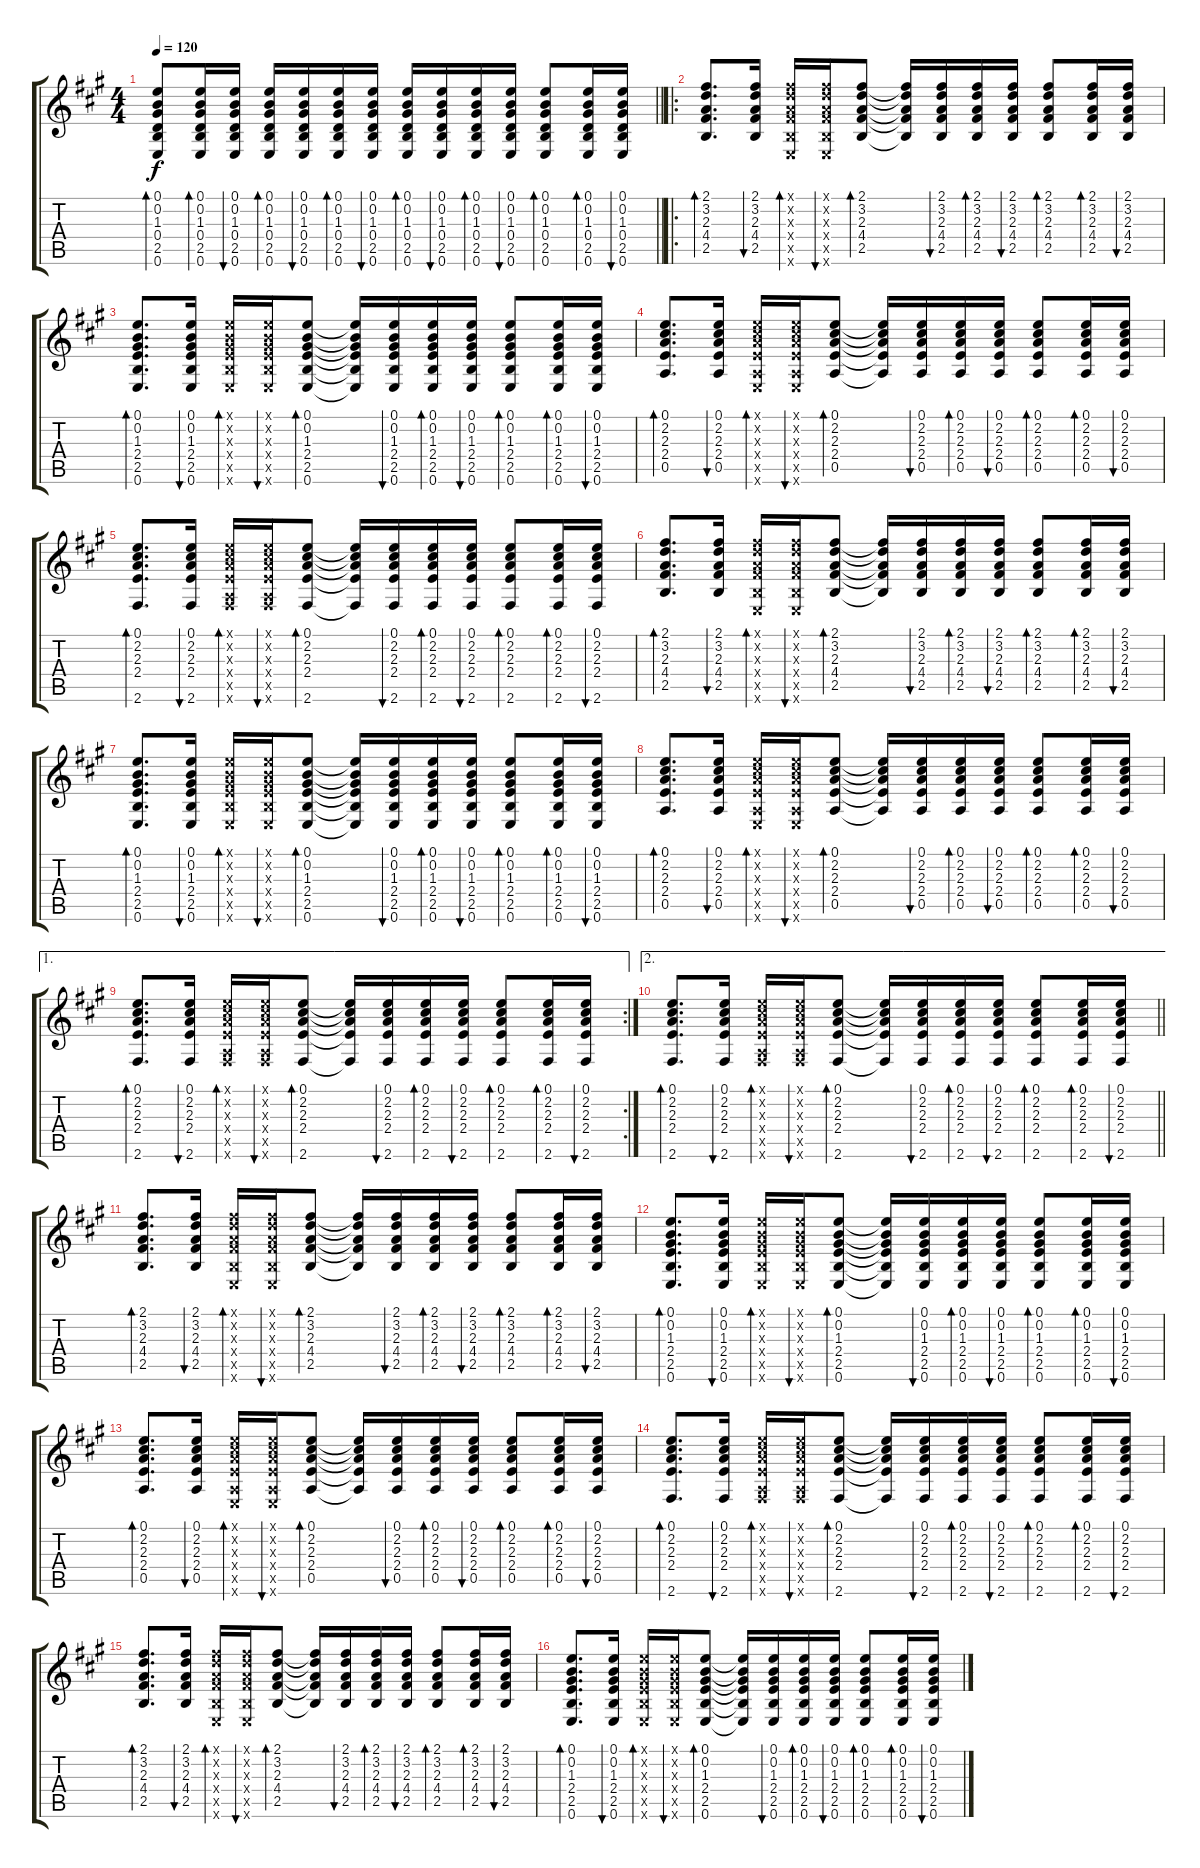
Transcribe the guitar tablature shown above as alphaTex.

\track "" {instrument acousticguitarsteel}
\staff {score tabs}
\tuning (E4 B3 G3 D3 A2 E2) {hide}
\ts (4 4)
\tempo 120
\clef g2
\barLineRight lightlight
\ks a
(0.1 0.2 1.3 0.4 2.5 0.6).8{bd 30 dy f} (0.1 0.2 1.3 0.4 2.5 0.6).16{bd 30} (0.1 0.2 1.3 0.4 2.5 0.6).16{bu 30} (0.1 0.2 1.3 0.4 2.5 0.6).16{bd 30} (0.1 0.2 1.3 0.4 2.5 0.6).16{bu 30} (0.1 0.2 1.3 0.4 2.5 0.6).16{bd 30} (0.1 0.2 1.3 0.4 2.5 0.6).16{bu 30} (0.1 0.2 1.3 0.4 2.5 0.6).16{bd 30} (0.1 0.2 1.3 0.4 2.5 0.6).16{bu 30} (0.1 0.2 1.3 0.4 2.5 0.6).16{bd 30} (0.1 0.2 1.3 0.4 2.5 0.6).16{bu 30} (0.1 0.2 1.3 0.4 2.5 0.6).8{bd 30} (0.1 0.2 1.3 0.4 2.5 0.6).16{bd 30} (0.1 0.2 1.3 0.4 2.5 0.6).16{bu 30} |
\ro
(2.1 3.2 2.3 4.4 2.5).8{d bd 30} (2.1 3.2 2.3 4.4 2.5).16{bu 30} (2.1{x} 3.2{x} 2.3{x} 4.4{x} 2.5{x} 0.6{x}).16{bd 30} (2.1{x} 3.2{x} 2.3{x} 4.4{x} 2.5{x} 0.6{x}).16{bu 30} (2.1 3.2 2.3 4.4 2.5).8{bd 30} (2.1{t} 3.2{t} 2.3{t} 4.4{t} 2.5{t}).16 (2.1 3.2 2.3 4.4 2.5).16{bu 30} (2.1 3.2 2.3 4.4 2.5).16{bd 30} (2.1 3.2 2.3 4.4 2.5).16{bu 30} (2.1 3.2 2.3 4.4 2.5).8{bd 30} (2.1 3.2 2.3 4.4 2.5).16{bd 30} (2.1 3.2 2.3 4.4 2.5).16{bu 30} |
(0.1 0.2 1.3 2.4 2.5 0.6).8{d bd 30} (0.1 0.2 1.3 2.4 2.5 0.6).16{bu 30} (0.1{x} 0.2{x} 1.3{x} 2.4{x} 2.5{x} 0.6{x}).16{bd 30} (0.1{x} 0.2{x} 1.3{x} 2.4{x} 2.5{x} 0.6{x}).16{bu 30} (0.1 0.2 1.3 2.4 2.5 0.6).8{bd 30} (0.1{t} 0.2{t} 1.3{t} 2.4{t} 2.5{t} 0.6{t}).16 (0.1 0.2 1.3 2.4 2.5 0.6).16{bu 30} (0.1 0.2 1.3 2.4 2.5 0.6).16{bd 30} (0.1 0.2 1.3 2.4 2.5 0.6).16{bu 30} (0.1 0.2 1.3 2.4 2.5 0.6).8{bd 30} (0.1 0.2 1.3 2.4 2.5 0.6).16{bd 30} (0.1 0.2 1.3 2.4 2.5 0.6).16{bu 30} |
(0.1 2.2 2.3 2.4 0.5).8{d bd 30} (0.1 2.2 2.3 2.4 0.5).16{bu 30} (0.1{x} 2.2{x} 2.3{x} 2.4{x} 0.5{x} 0.6{x}).16{bd 30} (0.1{x} 2.2{x} 2.3{x} 2.4{x} 0.5{x} 0.6{x}).16{bu 30} (0.1 2.2 2.3 2.4 0.5).8{bd 30} (0.1{t} 2.2{t} 2.3{t} 2.4{t} 0.5{t}).16 (0.1 2.2 2.3 2.4 0.5).16{bu 30} (0.1 2.2 2.3 2.4 0.5).16{bd 30} (0.1 2.2 2.3 2.4 0.5).16{bu 30} (0.1 2.2 2.3 2.4 0.5).8{bd 30} (0.1 2.2 2.3 2.4 0.5).16{bd 30} (0.1 2.2 2.3 2.4 0.5).16{bu 30} |
(0.1 2.2 2.3 2.4 2.6).8{d bd 30} (0.1 2.2 2.3 2.4 2.6).16{bu 30} (0.1{x} 2.2{x} 2.3{x} 2.4{x} 0.5{x} 2.6{x}).16{bd 30} (0.1{x} 2.2{x} 2.3{x} 2.4{x} 0.5{x} 2.6{x}).16{bu 30} (0.1 2.2 2.3 2.4 2.6).8{bd 30} (0.1{t} 2.2{t} 2.3{t} 2.4{t} 2.6{t}).16 (0.1 2.2 2.3 2.4 2.6).16{bu 30} (0.1 2.2 2.3 2.4 2.6).16{bd 30} (0.1 2.2 2.3 2.4 2.6).16{bu 30} (0.1 2.2 2.3 2.4 2.6).8{bd 30} (0.1 2.2 2.3 2.4 2.6).16{bd 30} (0.1 2.2 2.3 2.4 2.6).16{bu 30} |
(2.1 3.2 2.3 4.4 2.5).8{d bd 30} (2.1 3.2 2.3 4.4 2.5).16{bu 30} (2.1{x} 3.2{x} 2.3{x} 4.4{x} 2.5{x} 0.6{x}).16{bd 30} (2.1{x} 3.2{x} 2.3{x} 4.4{x} 2.5{x} 0.6{x}).16{bu 30} (2.1 3.2 2.3 4.4 2.5).8{bd 30} (2.1{t} 3.2{t} 2.3{t} 4.4{t} 2.5{t}).16 (2.1 3.2 2.3 4.4 2.5).16{bu 30} (2.1 3.2 2.3 4.4 2.5).16{bd 30} (2.1 3.2 2.3 4.4 2.5).16{bu 30} (2.1 3.2 2.3 4.4 2.5).8{bd 30} (2.1 3.2 2.3 4.4 2.5).16{bd 30} (2.1 3.2 2.3 4.4 2.5).16{bu 30} |
(0.1 0.2 1.3 2.4 2.5 0.6).8{d bd 30} (0.1 0.2 1.3 2.4 2.5 0.6).16{bu 30} (0.1{x} 0.2{x} 1.3{x} 2.4{x} 2.5{x} 0.6{x}).16{bd 30} (0.1{x} 0.2{x} 1.3{x} 2.4{x} 2.5{x} 0.6{x}).16{bu 30} (0.1 0.2 1.3 2.4 2.5 0.6).8{bd 30} (0.1{t} 0.2{t} 1.3{t} 2.4{t} 2.5{t} 0.6{t}).16 (0.1 0.2 1.3 2.4 2.5 0.6).16{bu 30} (0.1 0.2 1.3 2.4 2.5 0.6).16{bd 30} (0.1 0.2 1.3 2.4 2.5 0.6).16{bu 30} (0.1 0.2 1.3 2.4 2.5 0.6).8{bd 30} (0.1 0.2 1.3 2.4 2.5 0.6).16{bd 30} (0.1 0.2 1.3 2.4 2.5 0.6).16{bu 30} |
(0.1 2.2 2.3 2.4 0.5).8{d bd 30} (0.1 2.2 2.3 2.4 0.5).16{bu 30} (0.1{x} 2.2{x} 2.3{x} 2.4{x} 0.5{x} 0.6{x}).16{bd 30} (0.1{x} 2.2{x} 2.3{x} 2.4{x} 0.5{x} 0.6{x}).16{bu 30} (0.1 2.2 2.3 2.4 0.5).8{bd 30} (0.1{t} 2.2{t} 2.3{t} 2.4{t} 0.5{t}).16 (0.1 2.2 2.3 2.4 0.5).16{bu 30} (0.1 2.2 2.3 2.4 0.5).16{bd 30} (0.1 2.2 2.3 2.4 0.5).16{bu 30} (0.1 2.2 2.3 2.4 0.5).8{bd 30} (0.1 2.2 2.3 2.4 0.5).16{bd 30} (0.1 2.2 2.3 2.4 0.5).16{bu 30} |
\ae 1
\rc 2
(0.1 2.2 2.3 2.4 2.6).8{d bd 30} (0.1 2.2 2.3 2.4 2.6).16{bu 30} (0.1{x} 2.2{x} 2.3{x} 2.4{x} 0.5{x} 2.6{x}).16{bd 30} (0.1{x} 2.2{x} 2.3{x} 2.4{x} 0.5{x} 2.6{x}).16{bu 30} (0.1 2.2 2.3 2.4 2.6).8{bd 30} (0.1{t} 2.2{t} 2.3{t} 2.4{t} 2.6{t}).16 (0.1 2.2 2.3 2.4 2.6).16{bu 30} (0.1 2.2 2.3 2.4 2.6).16{bd 30} (0.1 2.2 2.3 2.4 2.6).16{bu 30} (0.1 2.2 2.3 2.4 2.6).8{bd 30} (0.1 2.2 2.3 2.4 2.6).16{bd 30} (0.1 2.2 2.3 2.4 2.6).16{bu 30} |
\ae 2
\barLineRight lightlight
(0.1 2.2 2.3 2.4 2.6).8{d bd 30} (0.1 2.2 2.3 2.4 2.6).16{bu 30} (0.1{x} 2.2{x} 2.3{x} 2.4{x} 0.5{x} 2.6{x}).16{bd 30} (0.1{x} 2.2{x} 2.3{x} 2.4{x} 0.5{x} 2.6{x}).16{bu 30} (0.1 2.2 2.3 2.4 2.6).8{bd 30} (0.1{t} 2.2{t} 2.3{t} 2.4{t} 2.6{t}).16 (0.1 2.2 2.3 2.4 2.6).16{bu 30} (0.1 2.2 2.3 2.4 2.6).16{bd 30} (0.1 2.2 2.3 2.4 2.6).16{bu 30} (0.1 2.2 2.3 2.4 2.6).8{bd 30} (0.1 2.2 2.3 2.4 2.6).16{bd 30} (0.1 2.2 2.3 2.4 2.6).16{bu 30} |
(2.1 3.2 2.3 4.4 2.5).8{d bd 30} (2.1 3.2 2.3 4.4 2.5).16{bu 30} (2.1{x} 3.2{x} 2.3{x} 4.4{x} 2.5{x} 0.6{x}).16{bd 30} (2.1{x} 3.2{x} 2.3{x} 4.4{x} 2.5{x} 0.6{x}).16{bu 30} (2.1 3.2 2.3 4.4 2.5).8{bd 30} (2.1{t} 3.2{t} 2.3{t} 4.4{t} 2.5{t}).16 (2.1 3.2 2.3 4.4 2.5).16{bu 30} (2.1 3.2 2.3 4.4 2.5).16{bd 30} (2.1 3.2 2.3 4.4 2.5).16{bu 30} (2.1 3.2 2.3 4.4 2.5).8{bd 30} (2.1 3.2 2.3 4.4 2.5).16{bd 30} (2.1 3.2 2.3 4.4 2.5).16{bu 30} |
(0.1 0.2 1.3 2.4 2.5 0.6).8{d bd 30} (0.1 0.2 1.3 2.4 2.5 0.6).16{bu 30} (0.1{x} 0.2{x} 1.3{x} 2.4{x} 2.5{x} 0.6{x}).16{bd 30} (0.1{x} 0.2{x} 1.3{x} 2.4{x} 2.5{x} 0.6{x}).16{bu 30} (0.1 0.2 1.3 2.4 2.5 0.6).8{bd 30} (0.1{t} 0.2{t} 1.3{t} 2.4{t} 2.5{t} 0.6{t}).16 (0.1 0.2 1.3 2.4 2.5 0.6).16{bu 30} (0.1 0.2 1.3 2.4 2.5 0.6).16{bd 30} (0.1 0.2 1.3 2.4 2.5 0.6).16{bu 30} (0.1 0.2 1.3 2.4 2.5 0.6).8{bd 30} (0.1 0.2 1.3 2.4 2.5 0.6).16{bd 30} (0.1 0.2 1.3 2.4 2.5 0.6).16{bu 30} |
(0.1 2.2 2.3 2.4 0.5).8{d bd 30} (0.1 2.2 2.3 2.4 0.5).16{bu 30} (0.1{x} 2.2{x} 2.3{x} 2.4{x} 0.5{x} 0.6{x}).16{bd 30} (0.1{x} 2.2{x} 2.3{x} 2.4{x} 0.5{x} 0.6{x}).16{bu 30} (0.1 2.2 2.3 2.4 0.5).8{bd 30} (0.1{t} 2.2{t} 2.3{t} 2.4{t} 0.5{t}).16 (0.1 2.2 2.3 2.4 0.5).16{bu 30} (0.1 2.2 2.3 2.4 0.5).16{bd 30} (0.1 2.2 2.3 2.4 0.5).16{bu 30} (0.1 2.2 2.3 2.4 0.5).8{bd 30} (0.1 2.2 2.3 2.4 0.5).16{bd 30} (0.1 2.2 2.3 2.4 0.5).16{bu 30} |
(0.1 2.2 2.3 2.4 2.6).8{d bd 30} (0.1 2.2 2.3 2.4 2.6).16{bu 30} (0.1{x} 2.2{x} 2.3{x} 2.4{x} 0.5{x} 2.6{x}).16{bd 30} (0.1{x} 2.2{x} 2.3{x} 2.4{x} 0.5{x} 2.6{x}).16{bu 30} (0.1 2.2 2.3 2.4 2.6).8{bd 30} (0.1{t} 2.2{t} 2.3{t} 2.4{t} 2.6{t}).16 (0.1 2.2 2.3 2.4 2.6).16{bu 30} (0.1 2.2 2.3 2.4 2.6).16{bd 30} (0.1 2.2 2.3 2.4 2.6).16{bu 30} (0.1 2.2 2.3 2.4 2.6).8{bd 30} (0.1 2.2 2.3 2.4 2.6).16{bd 30} (0.1 2.2 2.3 2.4 2.6).16{bu 30} |
(2.1 3.2 2.3 4.4 2.5).8{d bd 30} (2.1 3.2 2.3 4.4 2.5).16{bu 30} (2.1{x} 3.2{x} 2.3{x} 4.4{x} 2.5{x} 0.6{x}).16{bd 30} (2.1{x} 3.2{x} 2.3{x} 4.4{x} 2.5{x} 0.6{x}).16{bu 30} (2.1 3.2 2.3 4.4 2.5).8{bd 30} (2.1{t} 3.2{t} 2.3{t} 4.4{t} 2.5{t}).16 (2.1 3.2 2.3 4.4 2.5).16{bu 30} (2.1 3.2 2.3 4.4 2.5).16{bd 30} (2.1 3.2 2.3 4.4 2.5).16{bu 30} (2.1 3.2 2.3 4.4 2.5).8{bd 30} (2.1 3.2 2.3 4.4 2.5).16{bd 30} (2.1 3.2 2.3 4.4 2.5).16{bu 30} |
(0.1 0.2 1.3 2.4 2.5 0.6).8{d bd 30} (0.1 0.2 1.3 2.4 2.5 0.6).16{bu 30} (0.1{x} 0.2{x} 1.3{x} 2.4{x} 2.5{x} 0.6{x}).16{bd 30} (0.1{x} 0.2{x} 1.3{x} 2.4{x} 2.5{x} 0.6{x}).16{bu 30} (0.1 0.2 1.3 2.4 2.5 0.6).8{bd 30} (0.1{t} 0.2{t} 1.3{t} 2.4{t} 2.5{t} 0.6{t}).16 (0.1 0.2 1.3 2.4 2.5 0.6).16{bu 30} (0.1 0.2 1.3 2.4 2.5 0.6).16{bd 30} (0.1 0.2 1.3 2.4 2.5 0.6).16{bu 30} (0.1 0.2 1.3 2.4 2.5 0.6).8{bd 30} (0.1 0.2 1.3 2.4 2.5 0.6).16{bd 30} (0.1 0.2 1.3 2.4 2.5 0.6).16{bu 30}
